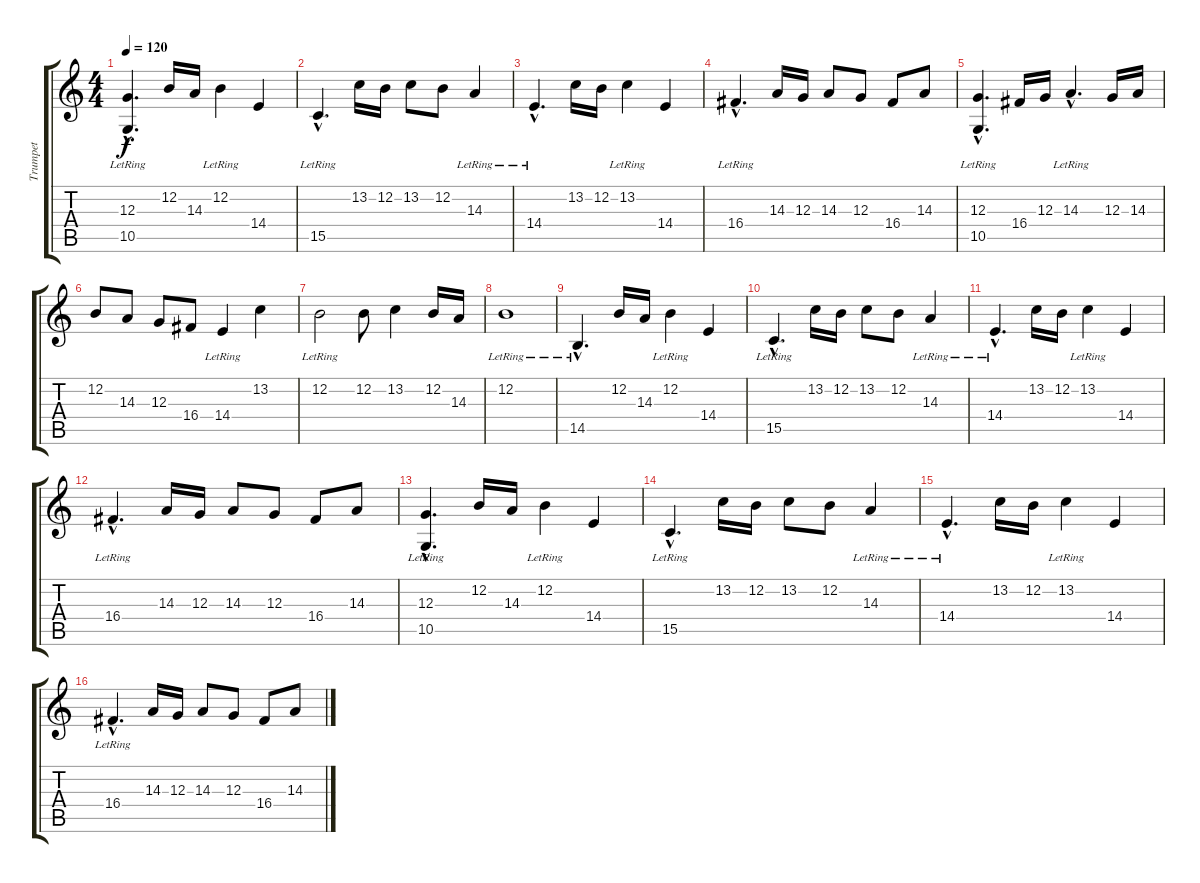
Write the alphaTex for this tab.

\track ("Trumpet" "Trumpet") {instrument trumpet}
\staff {score tabs}
\tuning (E4 B3 G3 D3 A2 E2) {hide}
\ts (4 4)
\tempo 120
\clef g2
\ks c
(12.3{hac} 10.5{hac lr}).4{d dy f} 12.2.16 14.3.16 12.2{lr}.4 14.4.4 |
15.5{hac lr}.4{d} 13.2.16 12.2.16 13.2.8 12.2.8 14.3{lr}.4 |
14.4{hac lr}.4{d} 13.2.16 12.2.16 13.2{lr}.4 14.4.4 |
16.4{hac lr}.4{d} 14.3.16 12.3.16 14.3.8 12.3.8 16.4.8 14.3.8 |
(12.3{hac lr} 10.5{hac}).4{d} 16.4.16 12.3.16 14.3{hac lr}.4{d} 12.3.16 14.3.16 |
12.2.8 14.3.8 12.3.8 16.4.8 14.4{lr}.4 13.2.4 |
12.2{lr}.2 12.2.8 13.2.4 12.2.16 14.3.16 |
12.2{lr}.1 |
14.5{hac lr}.4{d} 12.2.16 14.3.16 12.2{lr}.4 14.4.4 |
15.5{hac lr}.4{d} 13.2.16 12.2.16 13.2.8 12.2.8 14.3{lr}.4 |
14.4{hac lr}.4{d} 13.2.16 12.2.16 13.2{lr}.4 14.4.4 |
16.4{hac lr}.4{d} 14.3.16 12.3.16 14.3.8 12.3.8 16.4.8 14.3.8 |
(12.3{hac lr} 10.5{hac lr}).4{d} 12.2.16 14.3.16 12.2{lr}.4 14.4.4 |
15.5{hac lr}.4{d} 13.2.16 12.2.16 13.2.8 12.2.8 14.3{lr}.4 |
14.4{hac lr}.4{d} 13.2.16 12.2.16 13.2{lr}.4 14.4.4 |
16.4{hac lr}.4{d} 14.3.16 12.3.16 14.3.8 12.3.8 16.4.8 14.3.8
